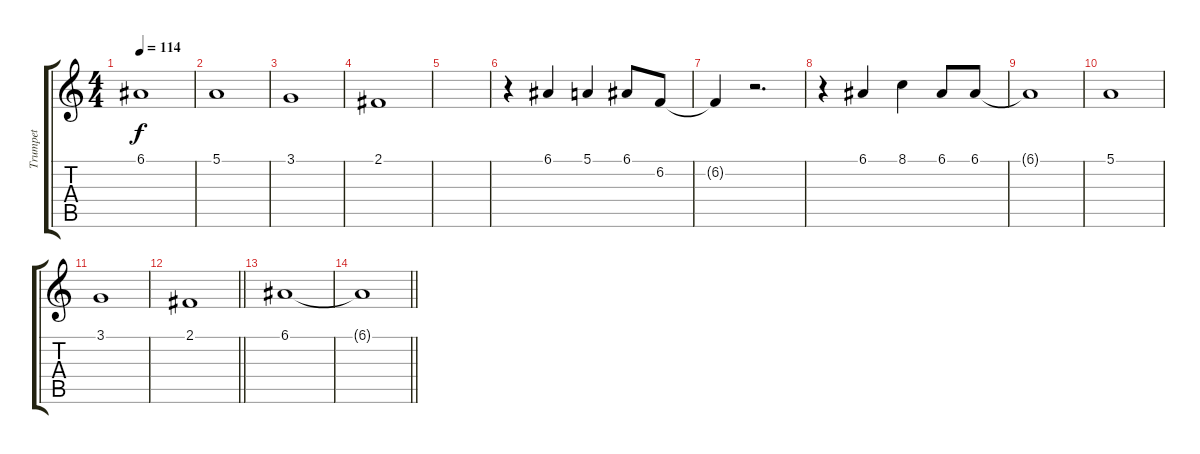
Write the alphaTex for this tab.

\track ("Trumpet" "Trumpet") {instrument trumpet}
\staff {score tabs}
\tuning (E4 B3 G3 D3 A2 E2) {hide}
\ts (4 4)
\tempo 114
\clef g2
\ks c
6.1{t}.1{dy f} |
5.1.1 |
3.1.1 |
2.1.1 |
|
r.4 6.1.4 5.1.4 6.1.8 6.2.8 |
6.2{t}.4 r.2{d} |
r.4 6.1.4 8.1.4 6.1.8 6.1.8 |
6.1{t}.1 |
5.1.1 |
3.1.1 |
\barLineRight lightlight
2.1.1 |
6.1.1 |
\barLineRight lightlight
6.1{t}.1
